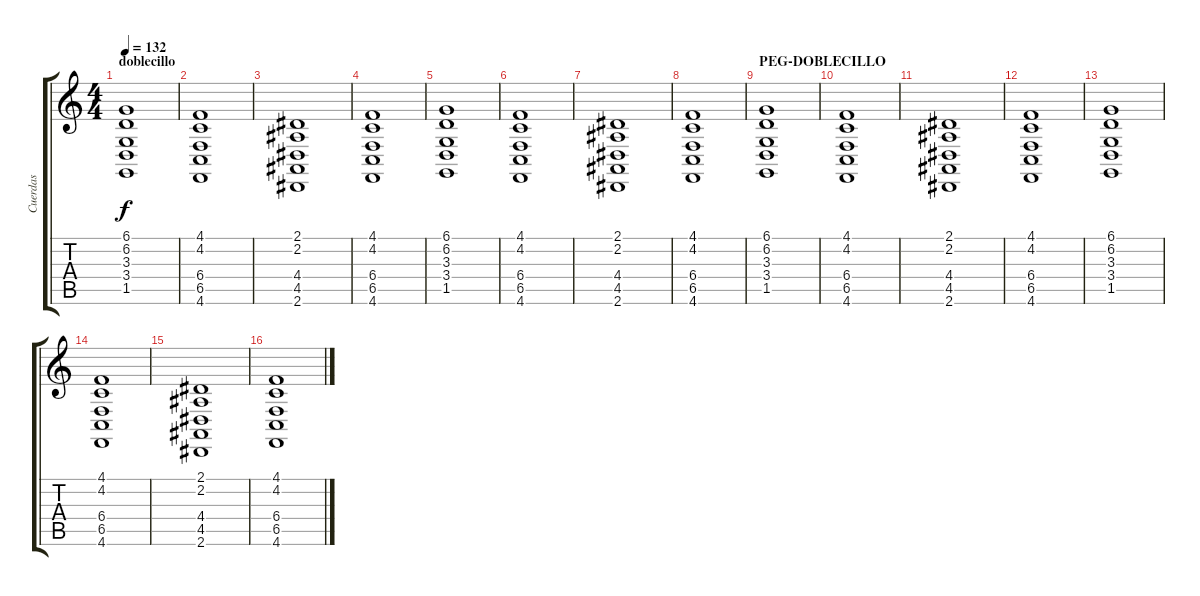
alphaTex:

\track ("Cuerdas" "Cuerdas") {instrument stringensemble1}
\staff {score tabs}
\tuning (Db4 Ab3 E3 B2 Gb2 Db2) {hide}
\ts (4 4)
\section ("" "doblecillo")
\tempo 132
\clef g2
\ks c
(6.1 6.2 3.3 3.4 1.5).1{dy f} |
(4.1 4.2 6.4 6.5 4.6).1 |
(2.1 2.2 4.4 4.5 2.6).1 |
(4.1 4.2 6.4 6.5 4.6).1 |
(6.1 6.2 3.3 3.4 1.5).1 |
(4.1 4.2 6.4 6.5 4.6).1 |
(2.1 2.2 4.4 4.5 2.6).1 |
(4.1 4.2 6.4 6.5 4.6).1 |
\section ("" "PEG-DOBLECILLO")
(6.1 6.2 3.3 3.4 1.5).1 |
(4.1 4.2 6.4 6.5 4.6).1 |
(2.1 2.2 4.4 4.5 2.6).1 |
(4.1 4.2 6.4 6.5 4.6).1 |
(6.1 6.2 3.3 3.4 1.5).1 |
(4.1 4.2 6.4 6.5 4.6).1 |
(2.1 2.2 4.4 4.5 2.6).1 |
(4.1 4.2 6.4 6.5 4.6).1
